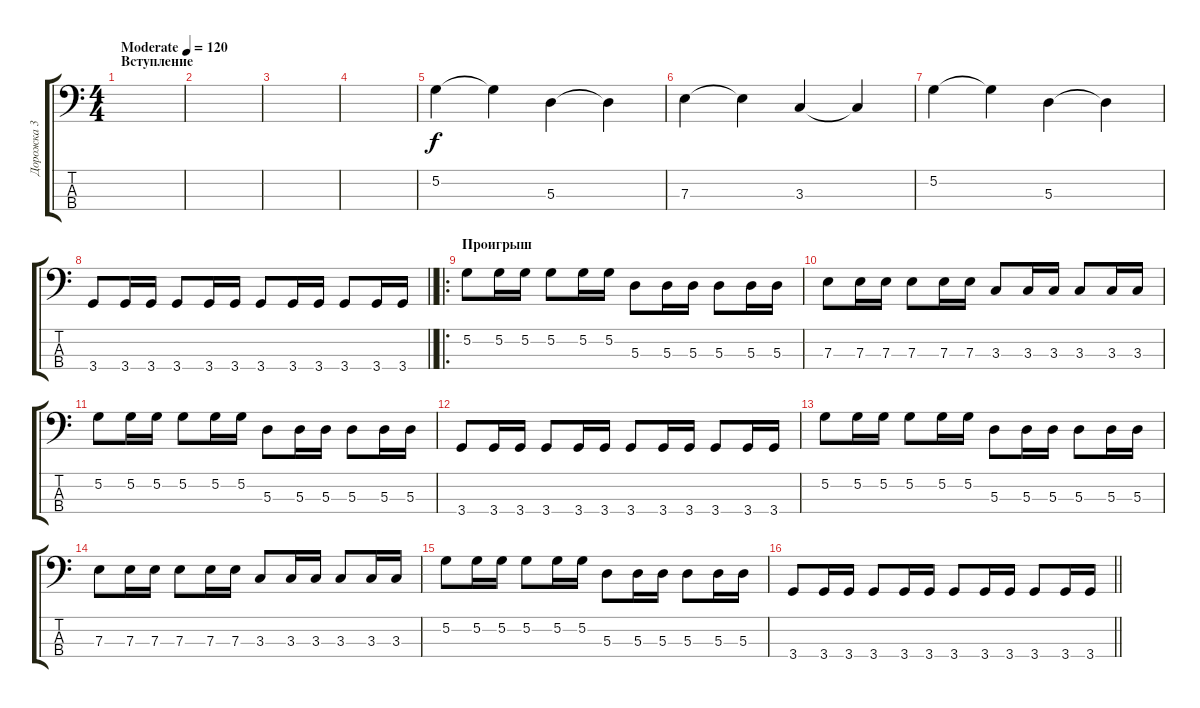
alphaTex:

\track ("Дорожка 3" "Дорожка 3") {instrument electricbasspick}
\staff {score tabs}
\tuning (G2 D2 A1 E1) {hide}
\ts (4 4)
\section ("" "Вступление")
\tempo (120 "Moderate")
\clef f4
\ks c
|
|
|
|
5.2.4 5.2{t}.4 5.3.4 5.3{t}.4 |
7.3.4 7.3{t}.4 3.3.4 3.3{t}.4 |
5.2.4 5.2{t}.4 5.3.4 5.3{t}.4 |
\barLineRight lightlight
3.4.8 3.4.16 3.4.16 3.4.8 3.4.16 3.4.16 3.4.8 3.4.16 3.4.16 3.4.8 3.4.16 3.4.16 |
\ro
\section ("" "Проигрыш")
5.2.8 5.2.16 5.2.16 5.2.8 5.2.16 5.2.16 5.3.8 5.3.16 5.3.16 5.3.8 5.3.16 5.3.16 |
7.3.8 7.3.16 7.3.16 7.3.8 7.3.16 7.3.16 3.3.8 3.3.16 3.3.16 3.3.8 3.3.16 3.3.16 |
5.2.8 5.2.16 5.2.16 5.2.8 5.2.16 5.2.16 5.3.8 5.3.16 5.3.16 5.3.8 5.3.16 5.3.16 |
3.4.8 3.4.16 3.4.16 3.4.8 3.4.16 3.4.16 3.4.8 3.4.16 3.4.16 3.4.8 3.4.16 3.4.16 |
5.2.8 5.2.16 5.2.16 5.2.8 5.2.16 5.2.16 5.3.8 5.3.16 5.3.16 5.3.8 5.3.16 5.3.16 |
7.3.8 7.3.16 7.3.16 7.3.8 7.3.16 7.3.16 3.3.8 3.3.16 3.3.16 3.3.8 3.3.16 3.3.16 |
5.2.8 5.2.16 5.2.16 5.2.8 5.2.16 5.2.16 5.3.8 5.3.16 5.3.16 5.3.8 5.3.16 5.3.16 |
\barLineRight lightlight
3.4.8 3.4.16 3.4.16 3.4.8 3.4.16 3.4.16 3.4.8 3.4.16 3.4.16 3.4.8 3.4.16 3.4.16
